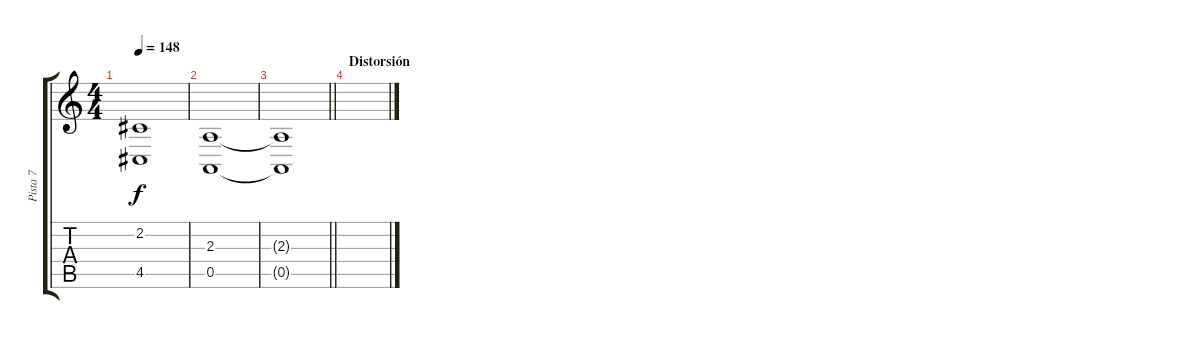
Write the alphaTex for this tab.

\track ("Pista 7" "Pista 7") {instrument churchorgan}
\staff {score tabs}
\tuning (E4 B3 G3 D3 A2 E2) {hide}
\ts (4 4)
\tempo 148
\clef g2
\ks c
(2.2{t} 4.5{t}).1{dy f} |
(2.3 0.5).1 |
\barLineRight lightlight
(2.3{t} 0.5{t}).1 |
\section ("" "Distorsión")
